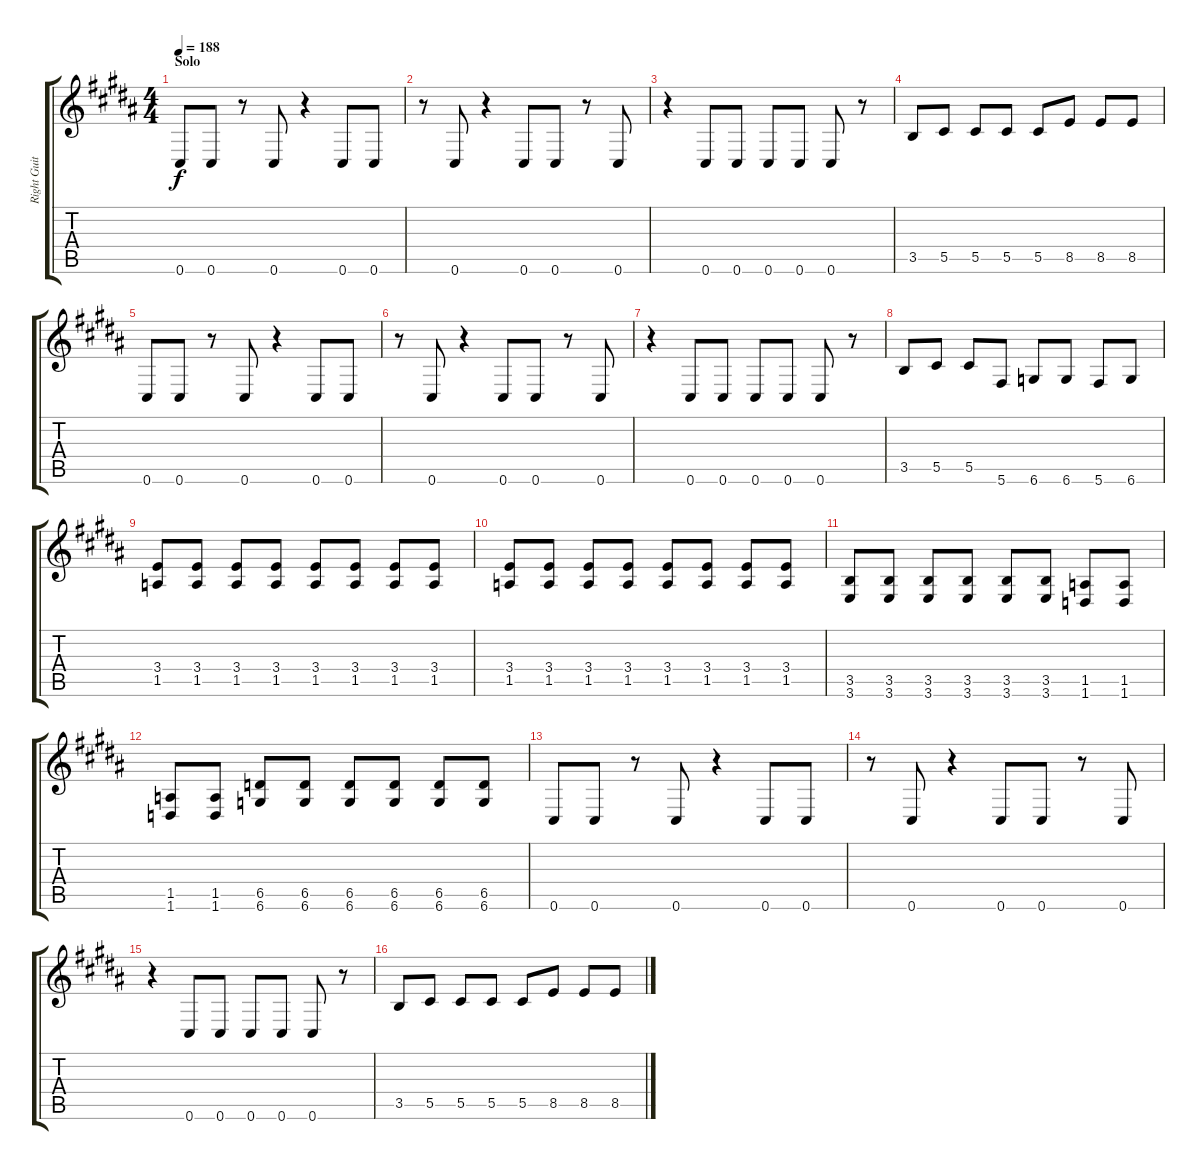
\track ("Right Guitar" "Right Guit") {instrument distortionguitar}
\staff {score tabs}
\tuning (Eb4 Bb3 Gb3 Db3 Ab2 Db2) {hide}
\ts (4 4)
\section ("" "Solo")
\tempo 188
\clef g2
\ks b
0.6.8{dy f} 0.6.8 r.8 0.6.8 r.4 0.6.8 0.6.8 |
r.8 0.6.8 r.4 0.6.8 0.6.8 r.8 0.6.8 |
r.4 0.6.8 0.6.8 0.6.8 0.6.8 0.6.8 r.8 |
3.5.8 5.5.8 5.5.8 5.5.8 5.5.8 8.5.8 8.5.8 8.5.8 |
0.6.8 0.6.8 r.8 0.6.8 r.4 0.6.8 0.6.8 |
r.8 0.6.8 r.4 0.6.8 0.6.8 r.8 0.6.8 |
r.4 0.6.8 0.6.8 0.6.8 0.6.8 0.6.8 r.8 |
3.5.8 5.5.8 5.5.8 5.6.8 6.6.8 6.6.8 5.6.8 6.6.8 |
(3.4 1.5).8 (3.4 1.5).8 (3.4 1.5).8 (3.4 1.5).8 (3.4 1.5).8 (3.4 1.5).8 (3.4 1.5).8 (3.4 1.5).8 |
(3.4 1.5).8 (3.4 1.5).8 (3.4 1.5).8 (3.4 1.5).8 (3.4 1.5).8 (3.4 1.5).8 (3.4 1.5).8 (3.4 1.5).8 |
(3.5 3.6).8 (3.5 3.6).8 (3.5 3.6).8 (3.5 3.6).8 (3.5 3.6).8 (3.5 3.6).8 (1.5 1.6).8 (1.5 1.6).8 |
(1.5 1.6).8 (1.5 1.6).8 (6.5 6.6).8 (6.5 6.6).8 (6.5 6.6).8 (6.5 6.6).8 (6.5 6.6).8 (6.5 6.6).8 |
0.6.8 0.6.8 r.8 0.6.8 r.4 0.6.8 0.6.8 |
r.8 0.6.8 r.4 0.6.8 0.6.8 r.8 0.6.8 |
r.4 0.6.8 0.6.8 0.6.8 0.6.8 0.6.8 r.8 |
3.5.8 5.5.8 5.5.8 5.5.8 5.5.8 8.5.8 8.5.8 8.5.8
